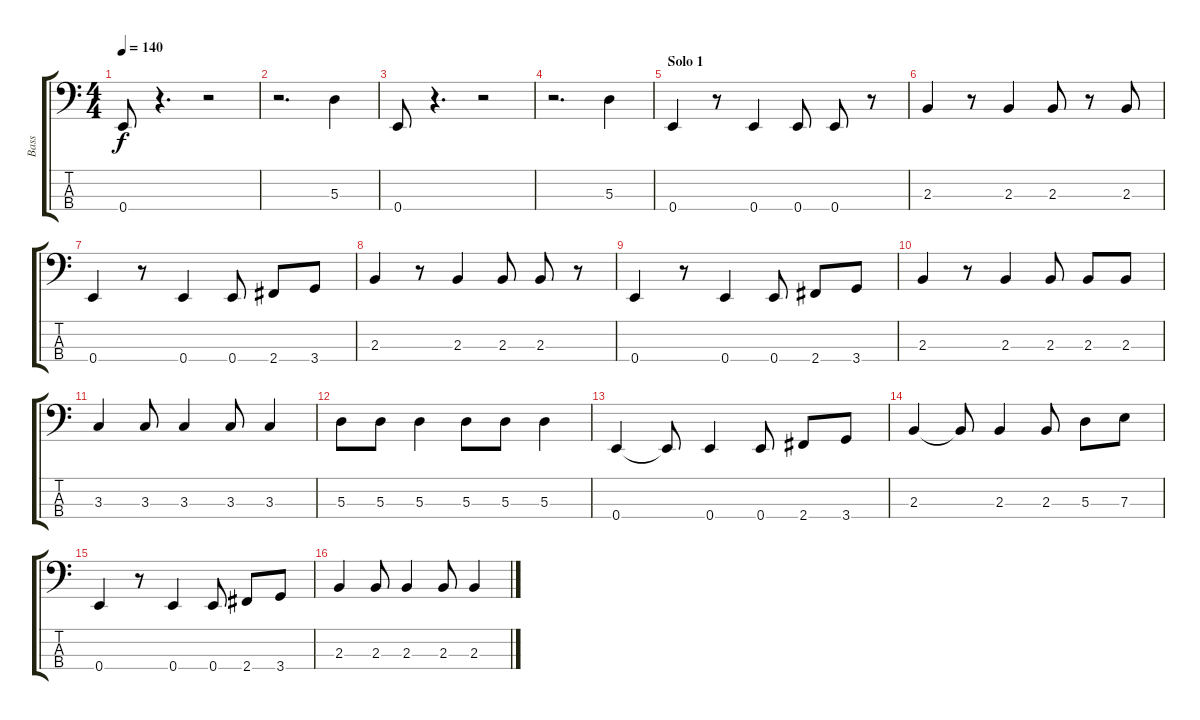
\track ("Bass" "Bass") {instrument electricbassfinger}
\staff {score tabs}
\tuning (G2 D2 A1 E1) {hide}
\ts (4 4)
\tempo 140
\clef f4
\ks c
0.4.8{dy f} r.4{d} r.2 |
r.2{d} 5.3.4 |
0.4.8 r.4{d} r.2 |
r.2{d} 5.3.4 |
\section ("" "Solo 1")
0.4.4 r.8 0.4.4 0.4.8 0.4.8 r.8 |
2.3.4 r.8 2.3.4 2.3.8 r.8 2.3.8 |
0.4.4 r.8 0.4.4 0.4.8 2.4.8 3.4.8 |
2.3.4 r.8 2.3.4 2.3.8 2.3.8 r.8 |
0.4.4 r.8 0.4.4 0.4.8 2.4.8 3.4.8 |
2.3.4 r.8 2.3.4 2.3.8 2.3.8 2.3.8 |
3.3.4 3.3.8 3.3.4 3.3.8 3.3.4 |
5.3.8 5.3.8 5.3.4 5.3.8 5.3.8 5.3.4 |
0.4.4 0.4{t}.8 0.4.4 0.4.8 2.4.8 3.4.8 |
2.3.4 2.3{t}.8 2.3.4 2.3.8 5.3.8 7.3.8 |
0.4.4 r.8 0.4.4 0.4.8 2.4.8 3.4.8 |
2.3.4 2.3.8 2.3.4 2.3.8 2.3.4
